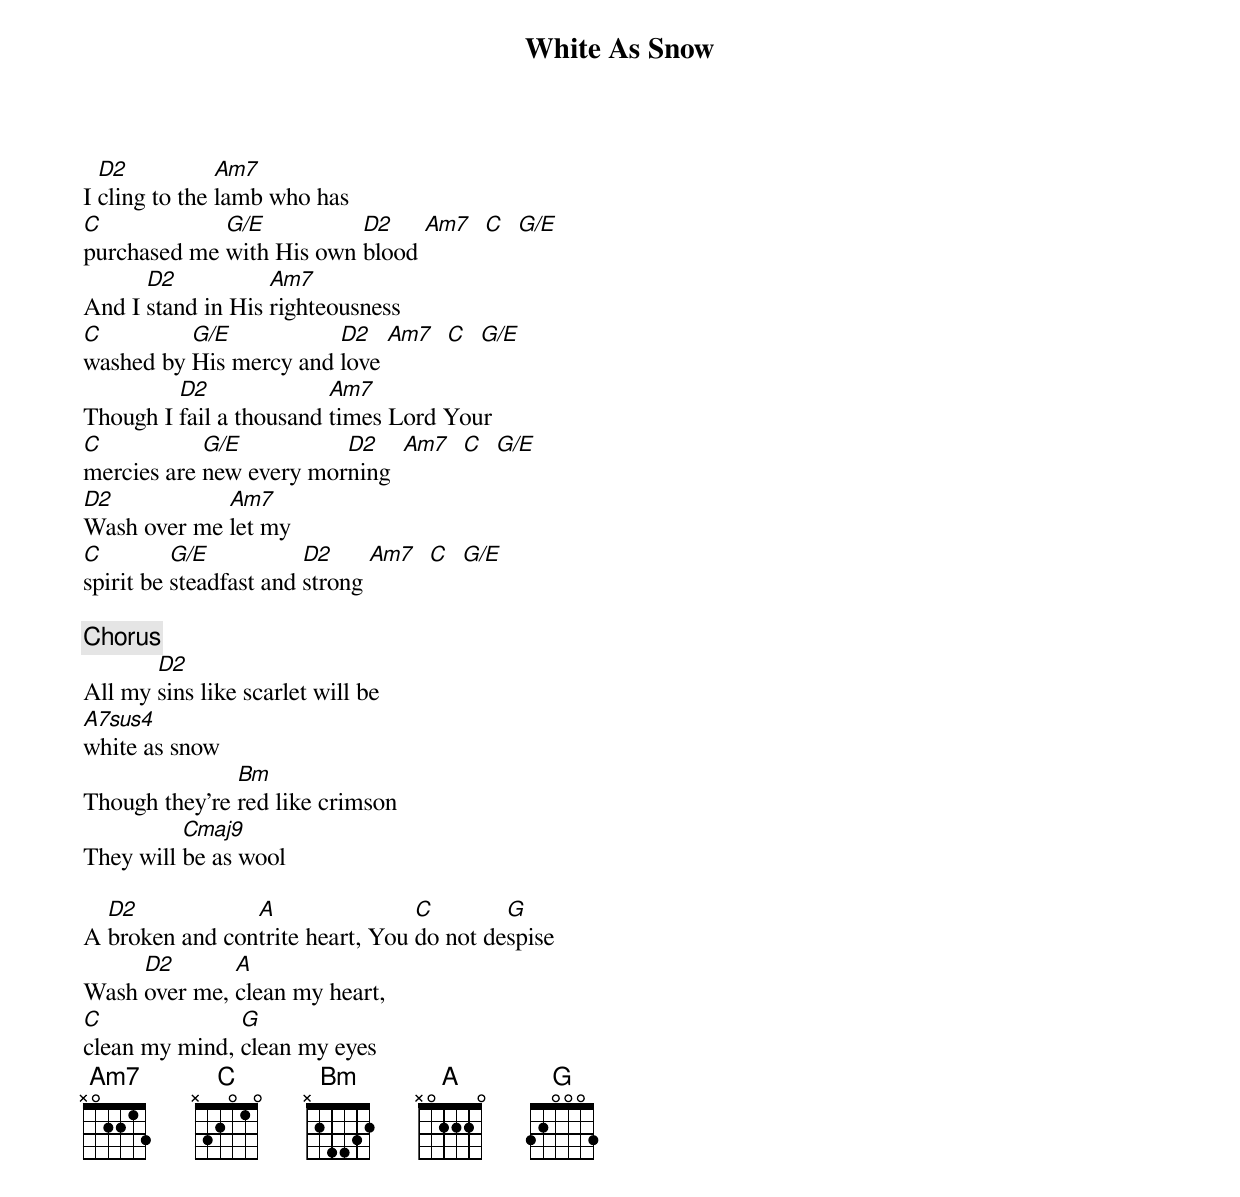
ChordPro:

{Title: White As Snow}
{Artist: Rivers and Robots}

{Verse 1}
I [D2]cling to the [Am7]lamb who has
[C]purchased me [G/E]with His own [D2]blood [Am7]  [C]  [G/E]
And I [D2]stand in His [Am7]righteousness
[C]washed by [G/E]His mercy and [D2]love [Am7]  [C]  [G/E]
Though I [D2]fail a thousand [Am7]times Lord Your
[C]mercies are [G/E]new every mor[D2]ning  [Am7]  [C]  [G/E]
[D2]Wash over me [Am7]let my
[C]spirit be [G/E]steadfast and [D2]strong [Am7]  [C]  [G/E]

{Chorus}
All my [D2]sins like scarlet will be
[A7sus4]white as snow
Though they're [Bm]red like crimson
They will [Cmaj9]be as wool

{Verse 2}
A [D2]broken and con[A]trite heart, You [C]do not de[G]spise
Wash [D2]over me, [A]clean my heart,
[C]clean my mind, [G]clean my eyes
